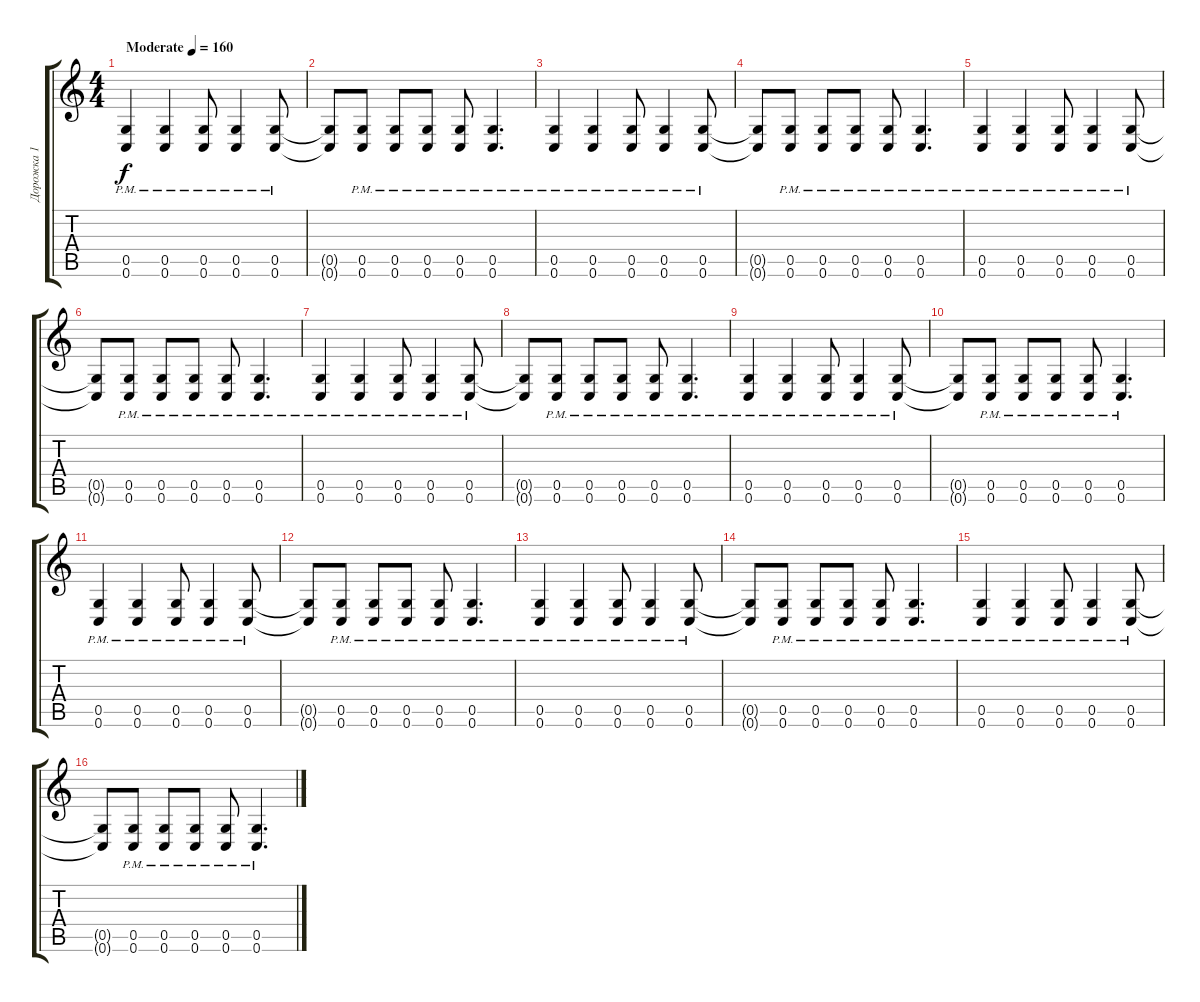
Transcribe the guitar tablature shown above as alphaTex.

\track ("Дорожка 1" "Дорожка 1") {instrument distortionguitar}
\staff {score tabs}
\tuning (D4 A3 F3 C3 G2 C2) {hide}
\ts (4 4)
\tempo (160 "Moderate")
\clef g2
\ks c
(0.5{pm} 0.6{pm}).4{dy f instrument distortionguitar} (0.5{pm} 0.6{pm}).4 (0.5{pm} 0.6{pm}).8 (0.5{pm} 0.6{pm}).4 (0.5{pm} 0.6{pm}).8 |
(0.5{t} 0.6{t}).8 (0.5{pm} 0.6{pm}).8 (0.5{pm} 0.6{pm}).8 (0.5{pm} 0.6{pm}).8 (0.5{pm} 0.6{pm}).8 (0.5{pm} 0.6{pm}).4{d} |
(0.5{pm} 0.6{pm}).4 (0.5{pm} 0.6{pm}).4 (0.5{pm} 0.6{pm}).8 (0.5{pm} 0.6{pm}).4 (0.5{pm} 0.6{pm}).8 |
(0.5{t} 0.6{t}).8 (0.5{pm} 0.6{pm}).8 (0.5{pm} 0.6{pm}).8 (0.5{pm} 0.6{pm}).8 (0.5{pm} 0.6{pm}).8 (0.5{pm} 0.6{pm}).4{d} |
(0.5{pm} 0.6{pm}).4 (0.5{pm} 0.6{pm}).4 (0.5{pm} 0.6{pm}).8 (0.5{pm} 0.6{pm}).4 (0.5{pm} 0.6{pm}).8 |
(0.5{t} 0.6{t}).8 (0.5{pm} 0.6{pm}).8 (0.5{pm} 0.6{pm}).8 (0.5{pm} 0.6{pm}).8 (0.5{pm} 0.6{pm}).8 (0.5{pm} 0.6{pm}).4{d} |
(0.5{pm} 0.6{pm}).4 (0.5{pm} 0.6{pm}).4 (0.5{pm} 0.6{pm}).8 (0.5{pm} 0.6{pm}).4 (0.5{pm} 0.6{pm}).8 |
(0.5{t} 0.6{t}).8 (0.5{pm} 0.6{pm}).8 (0.5{pm} 0.6{pm}).8 (0.5{pm} 0.6{pm}).8 (0.5{pm} 0.6{pm}).8 (0.5{pm} 0.6{pm}).4{d} |
(0.5{pm} 0.6{pm}).4 (0.5{pm} 0.6{pm}).4 (0.5{pm} 0.6{pm}).8 (0.5{pm} 0.6{pm}).4 (0.5{pm} 0.6{pm}).8 |
(0.5{t} 0.6{t}).8 (0.5{pm} 0.6{pm}).8 (0.5{pm} 0.6{pm}).8 (0.5{pm} 0.6{pm}).8 (0.5{pm} 0.6{pm}).8 (0.5{pm} 0.6{pm}).4{d} |
(0.5{pm} 0.6{pm}).4 (0.5{pm} 0.6{pm}).4 (0.5{pm} 0.6{pm}).8 (0.5{pm} 0.6{pm}).4 (0.5{pm} 0.6{pm}).8 |
(0.5{t} 0.6{t}).8 (0.5{pm} 0.6{pm}).8 (0.5{pm} 0.6{pm}).8 (0.5{pm} 0.6{pm}).8 (0.5{pm} 0.6{pm}).8 (0.5{pm} 0.6{pm}).4{d} |
(0.5{pm} 0.6{pm}).4 (0.5{pm} 0.6{pm}).4 (0.5{pm} 0.6{pm}).8 (0.5{pm} 0.6{pm}).4 (0.5{pm} 0.6{pm}).8 |
(0.5{t} 0.6{t}).8 (0.5{pm} 0.6{pm}).8 (0.5{pm} 0.6{pm}).8 (0.5{pm} 0.6{pm}).8 (0.5{pm} 0.6{pm}).8 (0.5{pm} 0.6{pm}).4{d} |
(0.5{pm} 0.6{pm}).4 (0.5{pm} 0.6{pm}).4 (0.5{pm} 0.6{pm}).8 (0.5{pm} 0.6{pm}).4 (0.5{pm} 0.6{pm}).8 |
(0.5{t} 0.6{t}).8 (0.5{pm} 0.6{pm}).8 (0.5{pm} 0.6{pm}).8 (0.5{pm} 0.6{pm}).8 (0.5{pm} 0.6{pm}).8 (0.5{pm} 0.6{pm}).4{d}
